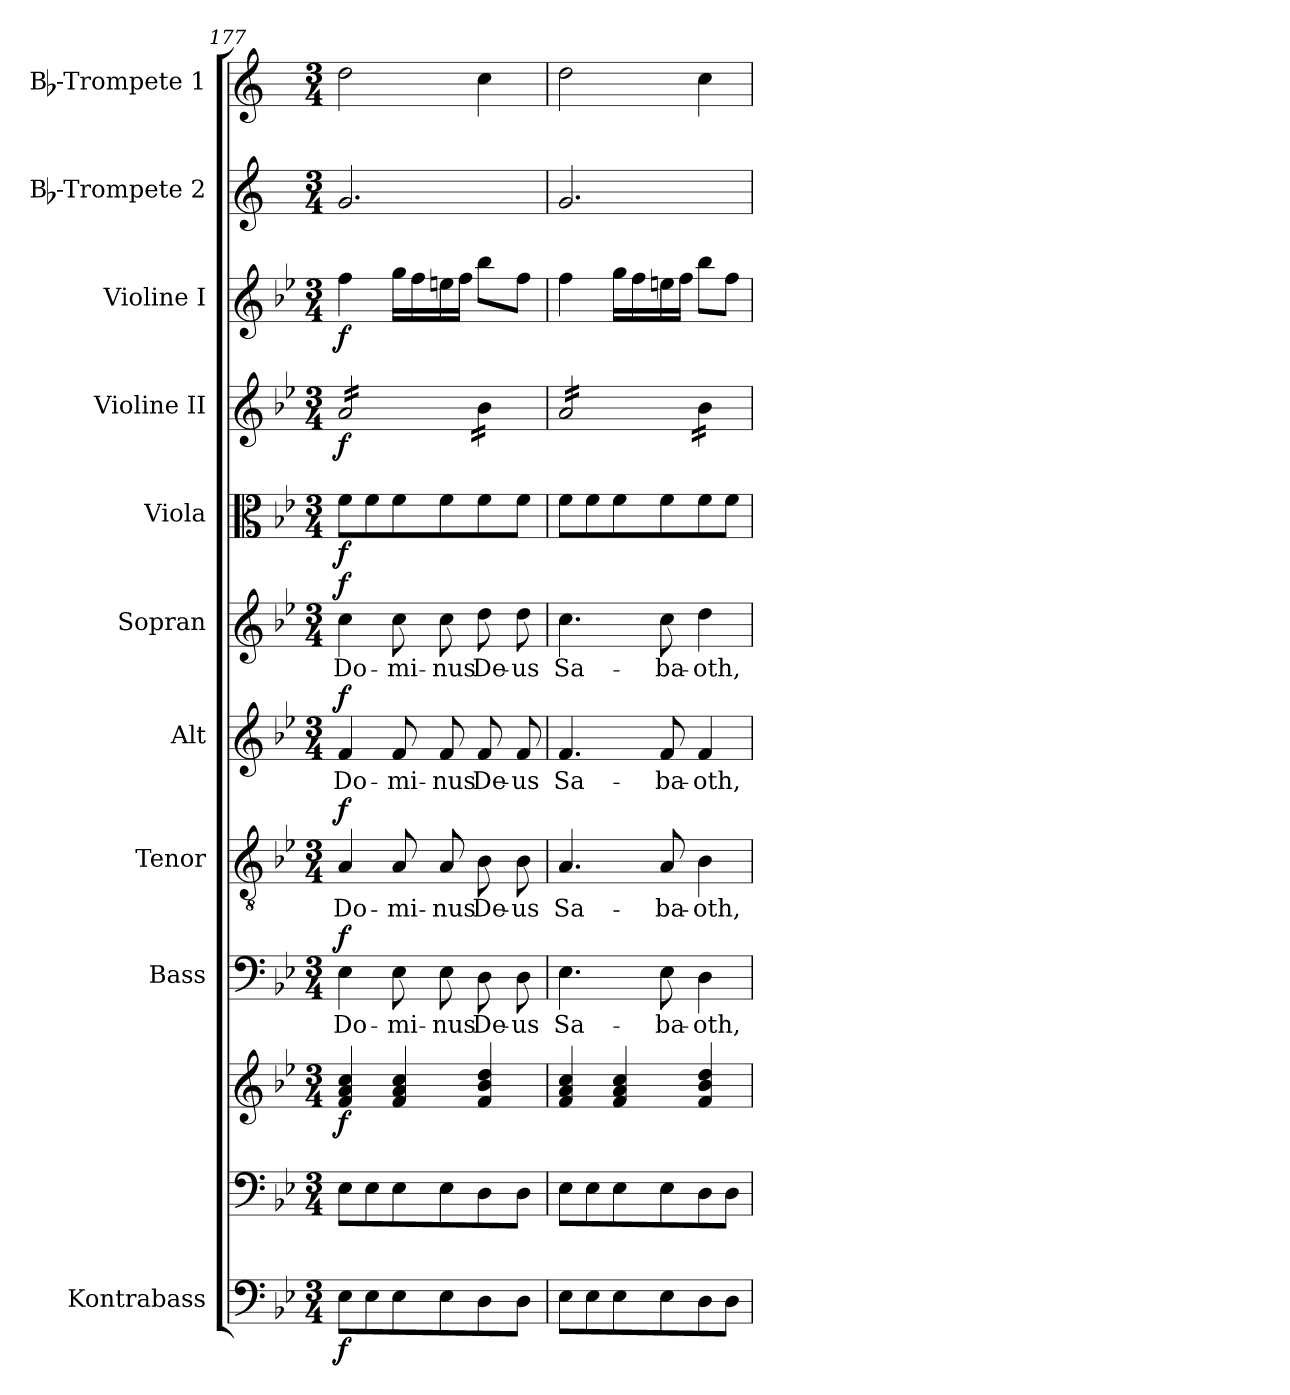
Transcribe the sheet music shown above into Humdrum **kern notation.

**kern	**dynam	**kern	**kern	**dynam	**kern	**text	**dynam	**kern	**text	**dynam	**kern	**text	**dynam	**kern	**text	**dynam	**kern	**dynam	**kern	**dynam	**kern	**dynam	**kern	**kern
*part11	*part11	*part10	*part10	*part10	*part9	*part9	*part9	*part8	*part8	*part8	*part7	*part7	*part7	*part6	*part6	*part6	*part5	*part5	*part4	*part4	*part3	*part3	*part2	*part1
*staff12	*staff12	*staff11	*staff10	*staff10/11	*staff9	*staff9	*staff9	*staff8	*staff8	*staff8	*staff7	*staff7	*staff7	*staff6	*staff6	*staff6	*staff5	*staff5	*staff4	*staff4	*staff3	*staff3	*staff2	*staff1
*I"Kontrabass	*	*	*	*	*I"Bass	*	*	*I"Tenor	*	*	*I"Alt	*	*	*I"Sopran	*	*	*I"Viola	*	*I"Violine II	*	*I"Violine I	*	*I"Bb-Trompete 2	*I"Bb-Trompete 1
*I'Kb.	*	*	*	*	*I'B.	*	*	*I'T.	*	*	*I'A.	*	*	*I'S.	*	*	*I'Vla.	*	*I'Vl. II	*	*I'Vl. I	*	*I'Bb Trp. 2	*I'Bb Trp. 1
*clefF4	*	*clefF4	*clefG2	*	*clefF4	*	*	*clefGv2	*	*	*clefG2	*	*	*clefG2	*	*	*clefC3	*	*clefG2	*	*clefG2	*	*clefG2	*clefG2
*ITrd7c12	*	*	*	*	*	*	*	*	*	*	*	*	*	*	*	*	*	*	*	*	*	*	*ITrd1c2	*ITrd1c2
*k[b-e-]	*	*k[b-e-]	*k[b-e-]	*	*k[b-e-]	*	*	*k[b-e-]	*	*	*k[b-e-]	*	*	*k[b-e-]	*	*	*k[b-e-]	*	*k[b-e-]	*	*k[b-e-]	*	*k[b-e-]	*k[b-e-]
*B-:	*	*B-:	*B-:	*	*B-:	*	*	*B-:	*	*	*B-:	*	*	*B-:	*	*	*B-:	*	*B-:	*	*B-:	*	*B-:	*B-:
*M3/4	*	*M3/4	*M3/4	*	*M3/4	*	*	*M3/4	*	*	*M3/4	*	*	*M3/4	*	*	*M3/4	*	*M3/4	*	*M3/4	*	*M3/4	*M3/4
=177	=177	=177	=177	=177	=177	=177	=177	=177	=177	=177	=177	=177	=177	=177	=177	=177	=177	=177	=177	=177	=177	=177	=177	=177
!	!LO:DY:b	!	!	!LO:DY:b	!	!LO:LY:b	!LO:DY:a	!	!LO:LY:b	!LO:DY:a	!	!LO:LY:b	!LO:DY:a	!	!LO:LY:b	!LO:DY:a	!	!LO:DY:b	!	!LO:DY:b	!	!LO:DY:b	!	!
*	*	*	*	*	*	*	*	*	*	*	*	*	*	*	*	*	*	*	*tremolo	*	*	*	*	*
8EE-\L	f	8E-\L	4f/ 4a/ 4cc/	f	4E-\	Do-	f	4A/	Do-	f	4f/	Do-	f	4cc\	Do-	f	8f\L	f	16a/LL	f	4ff\	f	2.f/	2cc\
.	.	.	.	.	.	.	.	.	.	.	.	.	.	.	.	.	.	.	16a/	.	.	.	.	.
8EE-\	.	8E-\	.	.	.	.	.	.	.	.	.	.	.	.	.	.	8f\	.	16a/	.	.	.	.	.
.	.	.	.	.	.	.	.	.	.	.	.	.	.	.	.	.	.	.	16a/	.	.	.	.	.
!	!	!	!	!	!	!LO:LY:b	!	!	!LO:LY:b	!	!	!LO:LY:b	!	!	!LO:LY:b	!	!	!	!	!	!	!	!	!
8EE-\	.	8E-\	4f/ 4a/ 4cc/	.	8E-\	-mi-	.	8A/	-mi-	.	8f/	-mi-	.	8cc\	-mi-	.	8f\	.	16a/	.	16gg\LL	.	.	.
.	.	.	.	.	.	.	.	.	.	.	.	.	.	.	.	.	.	.	16a/	.	16ff\	.	.	.
!	!	!	!	!	!	!LO:LY:b	!	!	!LO:LY:b	!	!	!LO:LY:b	!	!	!LO:LY:b	!	!	!	!	!	!	!	!	!
8EE-\	.	8E-\	.	.	8E-\	-nus	.	8A/	-nus	.	8f/	-nus	.	8cc\	-nus	.	8f\	.	16a/	.	16een\	.	.	.
.	.	.	.	.	.	.	.	.	.	.	.	.	.	.	.	.	.	.	16a/JJ	.	16ff\JJ	.	.	.
!	!	!	!	!	!	!LO:LY:b	!	!	!LO:LY:b	!	!	!LO:LY:b	!	!	!LO:LY:b	!	!	!	!	!	!	!	!	!
8DD\	.	8D\	4f/ 4b-/ 4dd/	.	8D\	De-	.	8B-\	De-	.	8f/	De-	.	8dd\	De-	.	8f\	.	16b-\LL	.	8bb-\L	.	.	4b-\
.	.	.	.	.	.	.	.	.	.	.	.	.	.	.	.	.	.	.	16b-\	.	.	.	.	.
!	!	!	!	!	!	!LO:LY:b	!	!	!LO:LY:b	!	!	!LO:LY:b	!	!	!LO:LY:b	!	!	!	!	!	!	!	!	!
8DD\J	.	8D\J	.	.	8D\	-us	.	8B-\	-us	.	8f/	-us	.	8dd\	-us	.	8f\J	.	16b-\	.	8ff\J	.	.	.
.	.	.	.	.	.	.	.	.	.	.	.	.	.	.	.	.	.	.	16b-\JJ	.	.	.	.	.
=178	=178	=178	=178	=178	=178	=178	=178	=178	=178	=178	=178	=178	=178	=178	=178	=178	=178	=178	=178	=178	=178	=178	=178	=178
!	!	!	!	!	!	!LO:LY:b	!	!	!LO:LY:b	!	!	!LO:LY:b	!	!	!LO:LY:b	!	!	!	!	!	!	!	!	!
8EE-\L	.	8E-\L	4f/ 4a/ 4cc/	.	4.E-\	Sa-	.	4.A/	Sa-	.	4.f/	Sa-	.	4.cc\	Sa-	.	8f\L	.	16a/LL	.	4ff\	.	2.f/	2cc\
.	.	.	.	.	.	.	.	.	.	.	.	.	.	.	.	.	.	.	16a/	.	.	.	.	.
8EE-\	.	8E-\	.	.	.	.	.	.	.	.	.	.	.	.	.	.	8f\	.	16a/	.	.	.	.	.
.	.	.	.	.	.	.	.	.	.	.	.	.	.	.	.	.	.	.	16a/	.	.	.	.	.
8EE-\	.	8E-\	4f/ 4a/ 4cc/	.	.	.	.	.	.	.	.	.	.	.	.	.	8f\	.	16a/	.	16gg\LL	.	.	.
.	.	.	.	.	.	.	.	.	.	.	.	.	.	.	.	.	.	.	16a/	.	16ff\	.	.	.
!	!	!	!	!	!	!LO:LY:b	!	!	!LO:LY:b	!	!	!LO:LY:b	!	!	!LO:LY:b	!	!	!	!	!	!	!	!	!
8EE-\	.	8E-\	.	.	8E-\	-ba-	.	8A/	-ba-	.	8f/	-ba-	.	8cc\	-ba-	.	8f\	.	16a/	.	16een\	.	.	.
.	.	.	.	.	.	.	.	.	.	.	.	.	.	.	.	.	.	.	16a/JJ	.	16ff\JJ	.	.	.
!	!	!	!	!	!	!LO:LY:b	!	!	!LO:LY:b	!	!	!LO:LY:b	!	!	!LO:LY:b	!	!	!	!	!	!	!	!	!
8DD\	.	8D\	4f/ 4b-/ 4dd/	.	4D\	-oth,	.	4B-\	-oth,	.	4f/	-oth,	.	4dd\	-oth,	.	8f\	.	16b-\LL	.	8bb-\L	.	.	4b-\
.	.	.	.	.	.	.	.	.	.	.	.	.	.	.	.	.	.	.	16b-\	.	.	.	.	.
8DD\J	.	8D\J	.	.	.	.	.	.	.	.	.	.	.	.	.	.	8f\J	.	16b-\	.	8ff\J	.	.	.
.	.	.	.	.	.	.	.	.	.	.	.	.	.	.	.	.	.	.	16b-\JJ	.	.	.	.	.
*	*	*	*	*	*	*	*	*	*	*	*	*	*	*	*	*	*	*	*Xtremolo	*	*	*	*	*
=	=	=	=	=	=	=	=	=	=	=	=	=	=	=	=	=	=	=	=	=	=	=	=	=
*-	*-	*-	*-	*-	*-	*-	*-	*-	*-	*-	*-	*-	*-	*-	*-	*-	*-	*-	*-	*-	*-	*-	*-	*-
